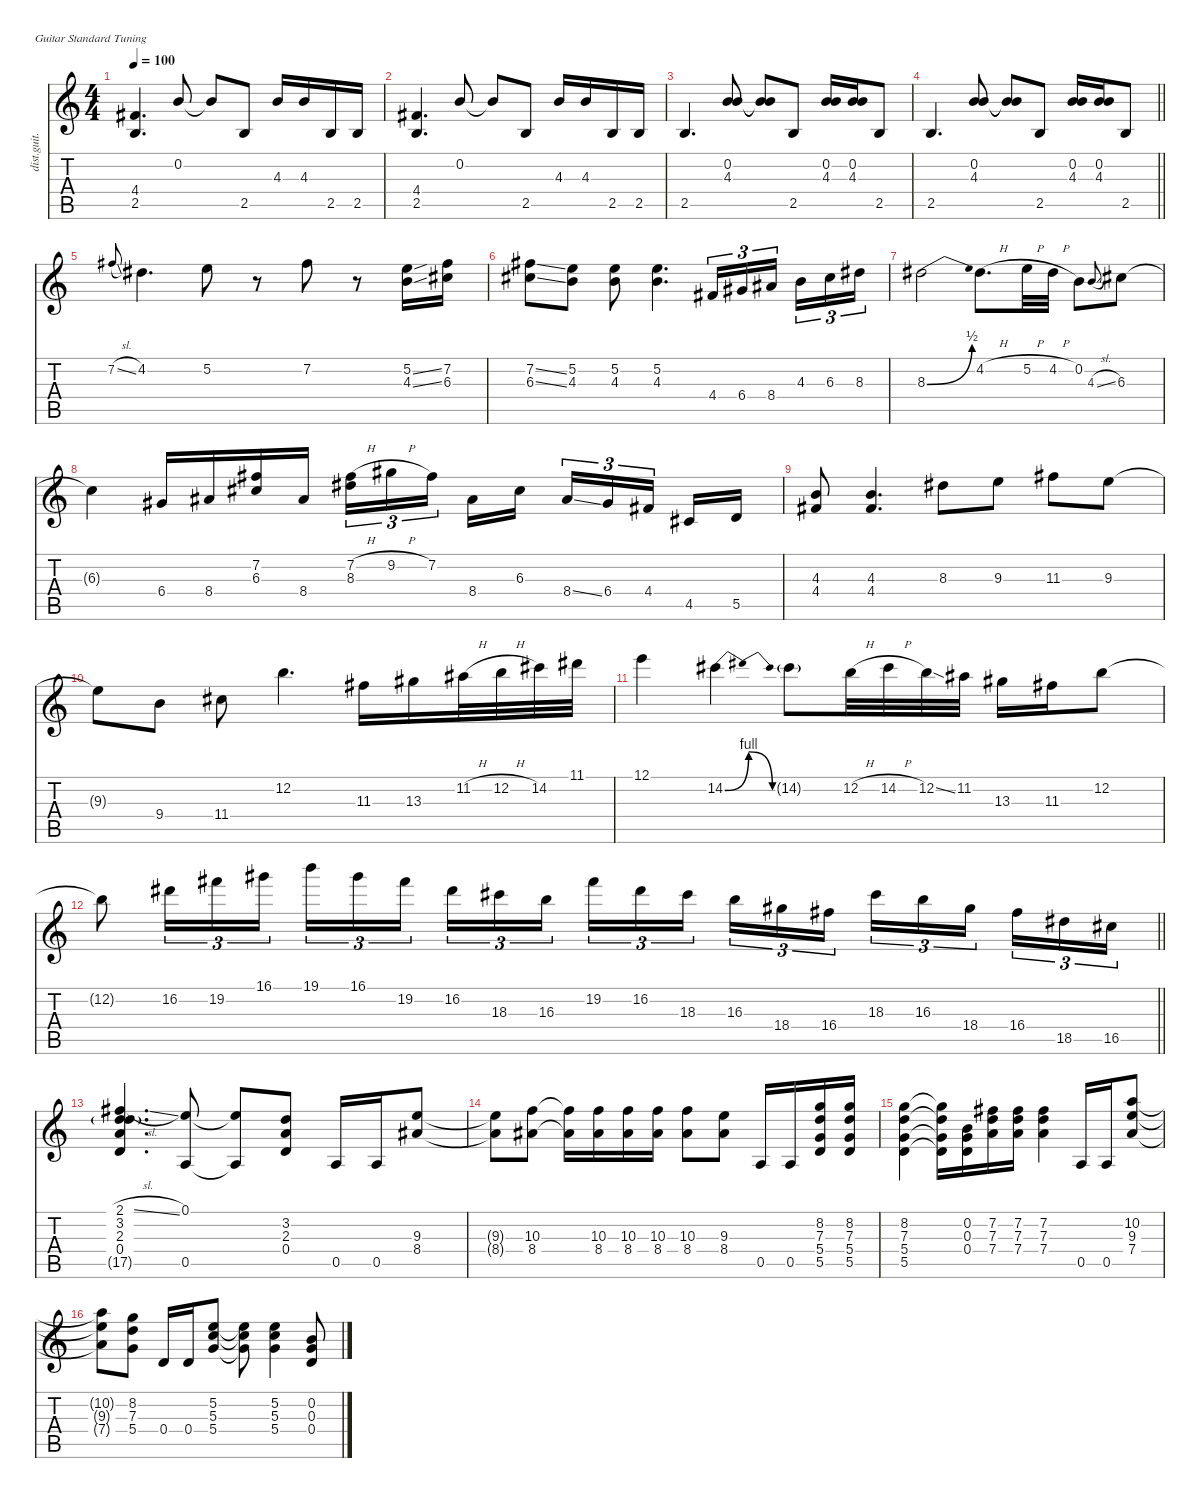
\defaultSystemsLayout 4
\hideDynamics
\bracketExtendMode nobrackets
\otherSystemsTrackNameOrientation horizontal
\track ("John Petrucci (Guitar)" "dist.guit.") {instrument distortionguitar}
\staff {score tabs}
\tuning (E4 B3 G3 D3 A2 E2)
\ts (4 4)
\tempo 100
\clef g2
\ks c
(4.4{acc #} 2.5).4{d dy f beam Up} 0.2.8{beam Up} 0.2{t}.8{beam Up} 2.5.8{dy mf beam Up} 4.3.16{dy f beam Up} 4.3.16{beam Up} 2.5.16{beam Up} 2.5.16{beam Up} |
(4.4{acc #} 2.5).4{d beam Up} 0.2.8{beam Up} 0.2{t}.8{beam Up} 2.5.8{dy mf beam Up} 4.3.16{dy f beam Up} 4.3.16{beam Up} 2.5.16{beam Up} 2.5.16{beam Up} |
2.5.4{d beam Up} (0.2 4.3).8{beam Up} (0.2{t} 4.3{t}).8{beam Up} 2.5.8{beam Up} (0.2 4.3).16{beam Up} (0.2 4.3).16{beam Up} 2.5.8{beam Up} |
\barLineRight lightlight
2.5.4{d beam Up} (0.2 4.3).8{beam Up} (0.2{t} 4.3{t}).8{beam Up} 2.5.8{beam Up} (0.2 4.3).16{beam Up} (0.2 4.3).16{beam Up} 2.5.8{beam Up} |
7.2{sl acc #}.8{gr onbeat dy mf beam Up} 4.2{acc #}.4{d dy f beam Down} 5.2.8{beam Down} r.8{beam Down} 7.2{acc #}.8{beam Down} r.8{beam Down} (5.2{ss} 4.3{ss}).16{beam Down} (7.2{acc #} 6.3{acc #}).16{beam Down} |
(7.2{ss acc #} 6.3{ss acc #}).8{beam Down} (5.2 4.3).8{beam Down} (5.2 4.3).8{beam Down} (5.2 4.3).4{d beam Down} 4.4{acc #}.16{tu (3 2) beam Up} 6.4{acc #}.16{tu (3 2) beam Up} 8.4{acc #}.16{tu (3 2) beam Up} 4.3.16{tu (3 2) beam Down} 6.3{acc #}.16{tu (3 2) beam Down} 8.3{acc #}.16{tu (3 2) beam Down} |
8.3{be (bend 0 0 30 2) acc #}.2{beam Down} 4.2{h acc #}.8{d beam Down} 5.2{h}.32{beam Down} 4.2{h acc #}.32{beam Down} 0.2.8{beam Down} 4.3{sl}.8{gr onbeat dy mf beam Up} 6.3{acc #}.8{dy f beam Down} |
6.3{t acc #}.4{beam Down} 6.4{acc #}.16{beam Up} 8.4{acc #}.16{beam Up} (7.2{acc #} 6.3{acc #}).16{dy mf beam Up} 8.4{acc #}.16{dy f beam Up} (7.2{h acc #} 8.3{acc #}).16{tu (3 2) beam Down} 9.2{h acc #}.16{tu (3 2) beam Down} 7.2{acc #}.16{tu (3 2) beam Down} 8.4{acc #}.16{beam Down} 6.3{acc #}.16{beam Down} 8.4{ss acc #}.16{tu (3 2) beam Up} 6.4{acc #}.16{tu (3 2) beam Up} 4.4{acc #}.16{tu (3 2) beam Up} 4.5{acc #}.16{dy mf beam Up} 5.5.16{beam Up} |
(4.3 4.4{acc #}).8{dy f beam Up} (4.3 4.4{acc #}).4{d beam Up} 8.3{acc #}.8{beam Down} 9.3.8{beam Down} 11.3{acc #}.8{beam Down} 9.3.8{beam Down} |
9.3{t}.8{beam Down} 9.4.8{beam Down} 11.4{acc #}.8{beam Down} 12.2.4{d beam Down} 11.3{acc #}.16{beam Down} 13.3{acc #}.16{beam Down} 11.2{h acc #}.32{beam Down} 12.2{h}.32{beam Down} 14.2{acc #}.32{dy mf beam Down} 11.1{acc #}.32{beam Down} |
12.1.4{dy f beam Down} 14.2{be (bendrelease 0 0 15 4 30 4 45 0) acc #}.4{beam Down} 14.2{g acc #}.8{dy mp beam Down} 12.2{h}.32{dy f beam Down} 14.2{h acc #}.32{beam Down} 12.2{ss}.32{beam Down} 11.2{acc #}.32{beam Down} 13.3{acc #}.16{beam Down} 11.3{acc #}.16{beam Down} 12.2.8{dy mf beam Down} |
\barLineRight lightlight
12.2{t}.8{dy f beam Down} 16.2{acc #}.16{tu (3 2) beam Down} 19.2{acc #}.16{tu (3 2) beam Down} 16.1{acc #}.16{tu (3 2) beam Down} 19.1.16{tu (3 2) beam Down} 16.1{acc #}.16{tu (3 2) beam Down} 19.2{acc #}.16{tu (3 2) beam Down} 16.2{acc #}.16{tu (3 2) beam Down} 18.3{acc #}.16{tu (3 2) beam Down} 16.3.16{tu (3 2) beam Down} 19.2{acc #}.16{tu (3 2) beam Down} 16.2{acc #}.16{tu (3 2) beam Down} 18.3{acc #}.16{tu (3 2) beam Down} 16.3.16{tu (3 2) beam Down} 18.4{acc #}.16{tu (3 2) dy mf beam Down} 16.4{acc #}.16{tu (3 2) beam Down} 18.3{acc #}.16{tu (3 2) beam Down} 16.3.16{tu (3 2) beam Down} 18.4{acc #}.16{tu (3 2) beam Down} 16.4{acc #}.16{tu (3 2) beam Down} 18.5{acc #}.16{tu (3 2) beam Down} 16.5{acc #}.16{tu (3 2) beam Down} |
(2.1{sl acc #} 3.2 2.3 0.4 17.5{g}).4{d instrument overdrivenguitar beam Up} (0.1 0.5).8{dy mp beam Up} (0.1{t} 0.5{t}).8{dy f beam Up} (3.2 2.3 0.4).8{dy mf beam Up} 0.5.16{beam Up} 0.5.16{beam Up} (9.3 8.4{acc #}).8{beam Up} |
(9.3{t} 8.4{t acc #}).8{dy f beam Down} (10.3 8.4{acc #}).8{dy mf beam Down} (10.3{t} 8.4{t acc #}).16{dy f beam Down} (10.3 8.4{acc #}).16{dy mf beam Down} (10.3 8.4{acc #}).16{beam Down} (10.3 8.4{acc #}).16{beam Down} (10.3 8.4{acc #}).8{beam Down} (9.3 8.4{acc #}).8{beam Down} 0.5.16{beam Up} 0.5.16{beam Up} (8.2 7.3 5.4 5.5).16{beam Up} (8.2 7.3 5.4 5.5).16{beam Up} |
(8.2 7.3 5.4 5.5).4{beam Down} (8.2{t} 7.3{t} 5.4{t} 5.5{t}).16{dy f beam Down} (0.2 0.3 0.4).16{dy mf beam Down} (7.2{acc #} 7.3 7.4).16{beam Down} (7.2{acc #} 7.3 7.4).16{beam Down} (7.2{acc #} 7.3 7.4).4{beam Down} 0.5.16{beam Up} 0.5.16{beam Up} (10.2 9.3 7.4).8{beam Up} |
(10.2{t} 9.3{t} 7.4{t}).8{dy f beam Down} (8.2 7.3 5.4).8{dy mf beam Down} 0.4.16{beam Up} 0.4.16{beam Up} (5.2 5.3 5.4).8{beam Up} (5.2{t} 5.3{t} 5.4{t}).8{dy f beam Down} (5.2 5.3 5.4).4{dy mf beam Down} (0.2 0.3 0.4).8{beam Up}
